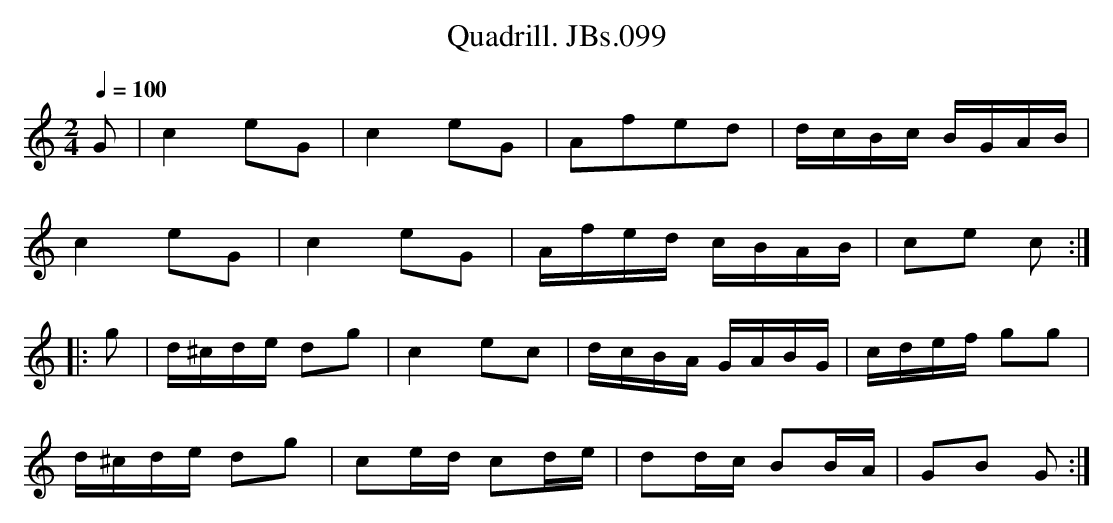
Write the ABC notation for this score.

X:1
T:Quadrill. JBs.099
M:2/4
L:1/8
Q:1/4=100
K:C
G|c2eG|c2eG|Afed|d/c/B/c/ B/G/A/B/|
c2 eG|c2eG|A/f/e/d/ c/B/A/B/|ce c:|
|:g|d/^c/d/e/ dg|c2ec|d/c/B/A/ G/A/B/G/|c/d/e/f/ gg|
d/^c/d/e/ dg|ce/d/ cd/e/|dd/c/ BB/A/|GB G:|
